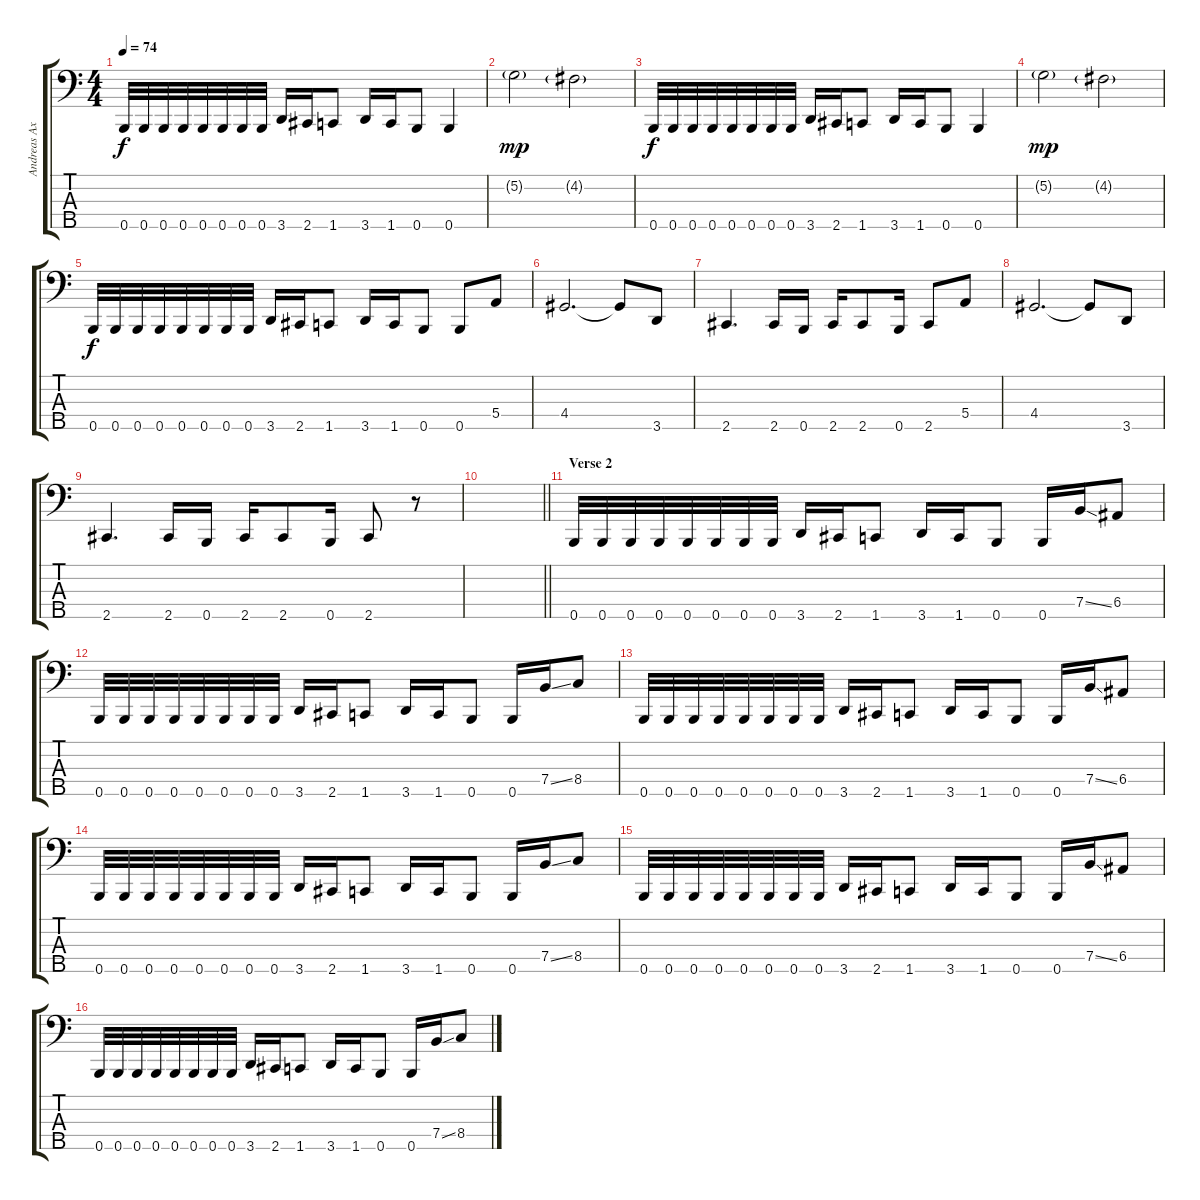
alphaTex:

\track ("Andreas Axelsson" "Andreas Ax") {instrument electricbasspick}
\staff {score tabs}
\tuning (G2 D2 A1 E1 B0) {hide}
\ts (4 4)
\tempo 74
\clef f4
\ks c
0.5.32{dy f} 0.5.32 0.5.32 0.5.32 0.5.32 0.5.32 0.5.32 0.5.32 3.5.16 2.5.16 1.5.8 3.5.16 1.5.16 0.5.8 0.5.4 |
5.2{g}.2{dy mp} 4.2{g}.2 |
0.5.32{dy f} 0.5.32 0.5.32 0.5.32 0.5.32 0.5.32 0.5.32 0.5.32 3.5.16 2.5.16 1.5.8 3.5.16 1.5.16 0.5.8 0.5.4 |
5.2{g}.2{dy mp} 4.2{g}.2 |
0.5.32{dy f} 0.5.32 0.5.32 0.5.32 0.5.32 0.5.32 0.5.32 0.5.32 3.5.16 2.5.16 1.5.8 3.5.16 1.5.16 0.5.8 0.5.8 5.4.8 |
4.4.2{d} 4.4{t}.8 3.5.8 |
2.5.4{d} 2.5.16 0.5.16 2.5.16 2.5.8 0.5.16 2.5.8 5.4.8 |
4.4.2{d} 4.4{t}.8 3.5.8 |
2.5.4{d} 2.5.16 0.5.16 2.5.16 2.5.8 0.5.16 2.5.8 r.8 |
\barLineRight lightlight
|
\section ("" "Verse 2")
0.5.32 0.5.32 0.5.32 0.5.32 0.5.32 0.5.32 0.5.32 0.5.32 3.5.16 2.5.16 1.5.8 3.5.16 1.5.16 0.5.8 0.5.16 7.4{ss}.16 6.4.8 |
0.5.32 0.5.32 0.5.32 0.5.32 0.5.32 0.5.32 0.5.32 0.5.32 3.5.16 2.5.16 1.5.8 3.5.16 1.5.16 0.5.8 0.5.16 7.4{ss}.16 8.4.8 |
0.5.32 0.5.32 0.5.32 0.5.32 0.5.32 0.5.32 0.5.32 0.5.32 3.5.16 2.5.16 1.5.8 3.5.16 1.5.16 0.5.8 0.5.16 7.4{ss}.16 6.4.8 |
0.5.32 0.5.32 0.5.32 0.5.32 0.5.32 0.5.32 0.5.32 0.5.32 3.5.16 2.5.16 1.5.8 3.5.16 1.5.16 0.5.8 0.5.16 7.4{ss}.16 8.4.8 |
0.5.32 0.5.32 0.5.32 0.5.32 0.5.32 0.5.32 0.5.32 0.5.32 3.5.16 2.5.16 1.5.8 3.5.16 1.5.16 0.5.8 0.5.16 7.4{ss}.16 6.4.8 |
0.5.32 0.5.32 0.5.32 0.5.32 0.5.32 0.5.32 0.5.32 0.5.32 3.5.16 2.5.16 1.5.8 3.5.16 1.5.16 0.5.8 0.5.16 7.4{ss}.16 8.4.8
